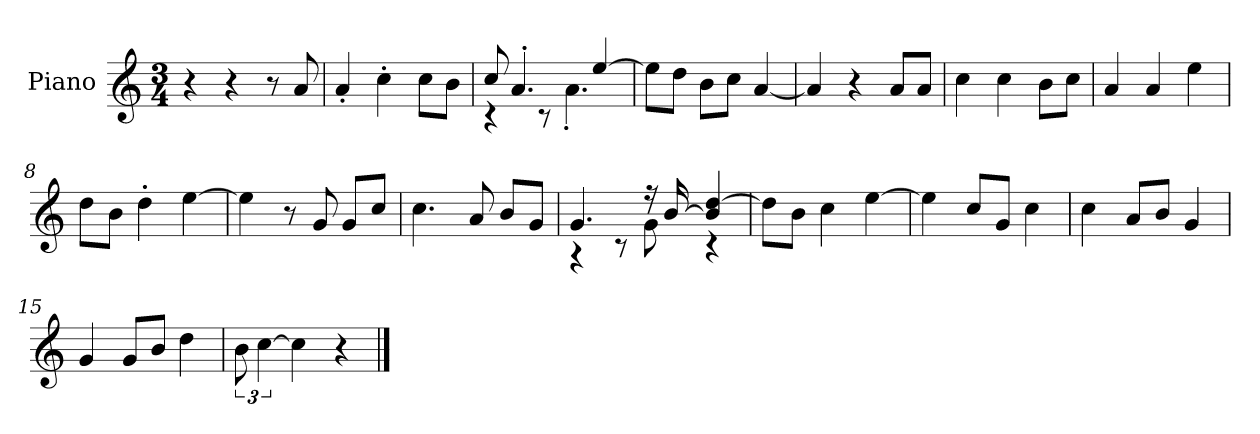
**kern
*part1
*staff1
*I"Piano
*I'P-no
*clefG2
*k[]
*M3/4
*MM175
=1
4r
4r
8r
8a/
=2
4a'/
4cc'\
8cc\L
8b\J
=3
*^
8cc/	4r
4.a'/	.
.	8r
.	4.a'\
[4ee/	.
*v	*v
=4
8ee\L]
8dd\J
8b\L
8cc\J
[4a/
=5
4a/]
4r
8a/L
8a/J
=6
4cc\
4cc\
8b\L
8cc\J
=7
4a/
4a/
4ee\
=8
8dd\L
8b\J
4dd'\
[4ee\
!!LO:LB:g=z
=9
4ee\]
8r
8g/
8g/L
8cc/J
=10
4.cc\
8a/
8b/L
8g/J
=11
*^
4.g/	4r
.	8r
16r	8g\
[16b/	.
4b/] [4dd/	4r
*v	*v
=12
8dd\L]
8b\J
4cc\
[4ee\
=13
4ee\]
8cc/L
8g/J
4cc\
=14
4cc\
8a/L
8b/J
4g/
=15
4g/
8g/L
8b/J
4dd\
=16
12b\
[6cc\
4cc\]
4r
==
*-
